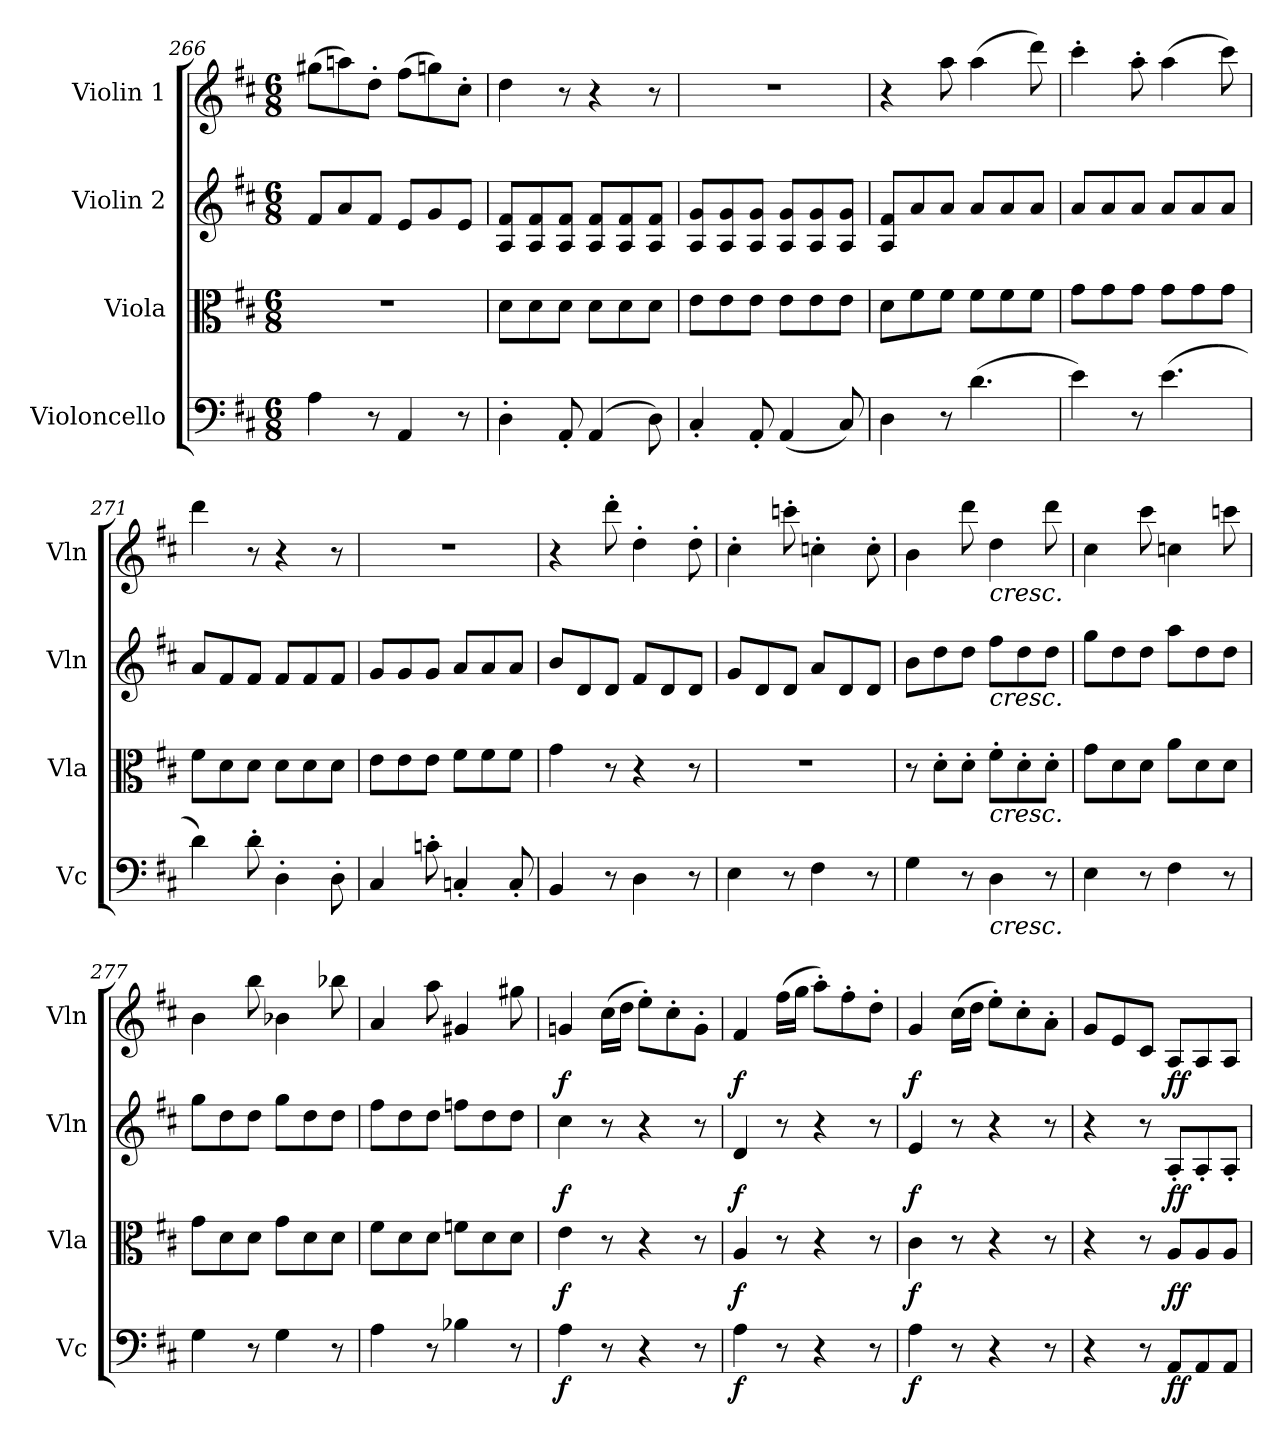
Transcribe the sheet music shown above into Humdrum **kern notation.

**kern	**dynam	**kern	**dynam	**kern	**dynam	**kern	**dynam
*part4	*part4	*part3	*part3	*part2	*part2	*part1	*part1
*staff4	*staff4	*staff3	*staff3	*staff2	*staff2	*staff1	*staff1
*I"Violoncello	*	*I"Viola	*	*I"Violin 2	*	*I"Violin 1	*
*I'Vc	*	*I'Vla	*	*I'Vln	*	*I'Vln	*
*clefF4	*	*clefC3	*	*clefG2	*	*clefG2	*
*k[f#c#]	*	*k[f#c#]	*	*k[f#c#]	*	*k[f#c#]	*
*M6/8	*	*M6/8	*	*M6/8	*	*M6/8	*
=266	=266	=266	=266	=266	=266	=266	=266
4A\	.	2.r	.	8f#/L	.	(8gg#X\L	.
.	.	.	.	8a/	.	8aan\)	.
8r	.	.	.	8f#/J	.	8dd'\J	.
4AA/	.	.	.	8e/L	.	(8ff#\L	.
.	.	.	.	8g/	.	8ggn\)	.
8r	.	.	.	8e/J	.	8cc#'\J	.
=267	=267	=267	=267	=267	=267	=267	=267
4D'\	.	8d\L	.	8A/ 8f#/L	.	4dd\	.
.	.	8d\	.	8A/ 8f#/	.	.	.
8AA'/	.	8d\J	.	8A/ 8f#/J	.	8r	.
(4AA/	.	8d\L	.	8A/ 8f#/L	.	4r	.
.	.	8d\	.	8A/ 8f#/	.	.	.
8D\)	.	8d\J	.	8A/ 8f#/J	.	8r	.
!!LO:LB:g=z
=268	=268	=268	=268	=268	=268	=268	=268
4C#'/	.	8e\L	.	8A/ 8g/L	.	2.r	.
.	.	8e\	.	8A/ 8g/	.	.	.
8AA'/	.	8e\J	.	8A/ 8g/J	.	.	.
(4AA/	.	8e\L	.	8A/ 8g/L	.	.	.
.	.	8e\	.	8A/ 8g/	.	.	.
8C#/)	.	8e\J	.	8A/ 8g/J	.	.	.
!!LO:PB:g=z
=269	=269	=269	=269	=269	=269	=269	=269
4D\	.	8d\L	.	8A/ 8f#/L	.	4r	.
.	.	8f#\	.	8a/	.	.	.
8r	.	8f#\J	.	8a/J	.	8aa\	.
(4.d\	.	8f#\L	.	8a/L	.	(4aa\	.
.	.	8f#\	.	8a/	.	.	.
.	.	8f#\J	.	8a/J	.	8ddd\)	.
=270	=270	=270	=270	=270	=270	=270	=270
4e\)	.	8g\L	.	8a/L	.	4ccc#'\	.
.	.	8g\	.	8a/	.	.	.
8r	.	8g\J	.	8a/J	.	8aa'\	.
(4.e\	.	8g\L	.	8a/L	.	(4aa\	.
.	.	8g\	.	8a/	.	.	.
.	.	8g\J	.	8a/J	.	8ccc#\)	.
=271	=271	=271	=271	=271	=271	=271	=271
4d\)	.	8f#\L	.	8a/L	.	4ddd\	.
.	.	8d\	.	8f#/	.	.	.
8d'\	.	8d\J	.	8f#/J	.	8r	.
4D'\	.	8d\L	.	8f#/L	.	4r	.
.	.	8d\	.	8f#/	.	.	.
8D'\	.	8d\J	.	8f#/J	.	8r	.
=272	=272	=272	=272	=272	=272	=272	=272
4C#/	.	8e\L	.	8g/L	.	2.r	.
.	.	8e\	.	8g/	.	.	.
8cn'\	.	8e\J	.	8g/J	.	.	.
4Cn'/	.	8f#\L	.	8a/L	.	.	.
.	.	8f#\	.	8a/	.	.	.
8C'/	.	8f#\J	.	8a/J	.	.	.
=273	=273	=273	=273	=273	=273	=273	=273
4BB/	.	4g\	.	8b/L	.	4r	.
.	.	.	.	8d/	.	.	.
8r	.	8r	.	8d/J	.	8ddd'\	.
4D\	.	4r	.	8f#/L	.	4dd'\	.
.	.	.	.	8d/	.	.	.
8r	.	8r	.	8d/J	.	8dd'\	.
=274	=274	=274	=274	=274	=274	=274	=274
4E\	.	2.r	.	8g/L	.	4cc#'\	.
.	.	.	.	8d/	.	.	.
8r	.	.	.	8d/J	.	8cccn'\	.
4F#\	.	.	.	8a/L	.	4ccn'\	.
.	.	.	.	8d/	.	.	.
8r	.	.	.	8d/J	.	8cc'\	.
=275	=275	=275	=275	=275	=275	=275	=275
4G\	.	8r	.	8b\L	.	4b\	.
.	.	8d'\L	.	8dd\	.	.	.
8r	.	8d'\J	.	8dd\J	.	8ddd\	.
!	!	!	!	!	!	!LO:TX:b:i:t=cresc.	!
!	!	!	!	!LO:TX:b:i:t=cresc.	!	!	!
!	!	!LO:TX:b:i:t=cresc.	!	!	!	!	!
!LO:TX:b:i:t=cresc.	!	!	!	!	!	!	!
4D\	.	8f#'\L	.	8ff#\L	.	4dd\	.
.	.	8d'\	.	8dd\	.	.	.
8r	.	8d'\J	.	8dd\J	.	8ddd\	.
!!LO:LB:g=z
=276	=276	=276	=276	=276	=276	=276	=276
4E\	.	8g\L	.	8gg\L	.	4cc#\	.
.	.	8d\	.	8dd\	.	.	.
8r	.	8d\J	.	8dd\J	.	8ccc#\	.
4F#\	.	8a\L	.	8aa\L	.	4ccn\	.
.	.	8d\	.	8dd\	.	.	.
8r	.	8d\J	.	8dd\J	.	8cccn\	.
!!LO:LB:g=z
=277	=277	=277	=277	=277	=277	=277	=277
4G\	.	8g\L	.	8gg\L	.	4b\	.
.	.	8d\	.	8dd\	.	.	.
8r	.	8d\J	.	8dd\J	.	8bb\	.
4G\	.	8g\L	.	8gg\L	.	4b-X\	.
.	.	8d\	.	8dd\	.	.	.
8r	.	8d\J	.	8dd\J	.	8bb-X\	.
=278	=278	=278	=278	=278	=278	=278	=278
4A\	.	8f#\L	.	8ff#\L	.	4a/	.
.	.	8d\	.	8dd\	.	.	.
8r	.	8d\J	.	8dd\J	.	8aa\	.
4B-X\	.	8fn\L	.	8ffn\L	.	4g#X/	.
.	.	8d\	.	8dd\	.	.	.
8r	.	8d\J	.	8dd\J	.	8gg#X\	.
=279	=279	=279	=279	=279	=279	=279	=279
!	!LO:DY:b	!	!LO:DY:b	!	!LO:DY:b	!	!LO:DY:b
4A\	f	4e\	f	4cc#\	f	4gn/	f
8r	.	8r	.	8r	.	(16cc#\LL	.
.	.	.	.	.	.	16dd\JJ	.
4r	.	4r	.	4r	.	8ee'\L)	.
.	.	.	.	.	.	8cc#'\	.
8r	.	8r	.	8r	.	8g'\J	.
=280	=280	=280	=280	=280	=280	=280	=280
!	!LO:DY:b	!	!LO:DY:b	!	!LO:DY:b	!	!LO:DY:b
4A\	f	4A/	f	4d/	f	4f#/	f
8r	.	8r	.	8r	.	(16ff#\LL	.
.	.	.	.	.	.	16gg\JJ	.
4r	.	4r	.	4r	.	8aa'\L)	.
.	.	.	.	.	.	8ff#'\	.
8r	.	8r	.	8r	.	8dd'\J	.
=281	=281	=281	=281	=281	=281	=281	=281
!	!LO:DY:b	!	!LO:DY:b	!	!LO:DY:b	!	!LO:DY:b
4A\	f	4c#\	f	4e/	f	4g/	f
8r	.	8r	.	8r	.	(16cc#\LL	.
.	.	.	.	.	.	16dd\JJ	.
4r	.	4r	.	4r	.	8ee'\L)	.
.	.	.	.	.	.	8cc#'\	.
8r	.	8r	.	8r	.	8a'\J	.
=282	=282	=282	=282	=282	=282	=282	=282
4r	.	4r	.	4r	.	8g/L	.
.	.	.	.	.	.	8e/	.
8r	.	8r	.	8r	.	8c#/J	.
!	!LO:DY:b	!	!LO:DY:b	!	!LO:DY:b	!	!LO:DY:b
8AA/L	ff	8A/L	ff	8A'/L	ff	8A/L	ff
8AA/	.	8A/	.	8A'/	.	8A/	.
8AA/J	.	8A/J	.	8A'/J	.	8A/J	.
=	=	=	=	=	=	=	=
*-	*-	*-	*-	*-	*-	*-	*-
